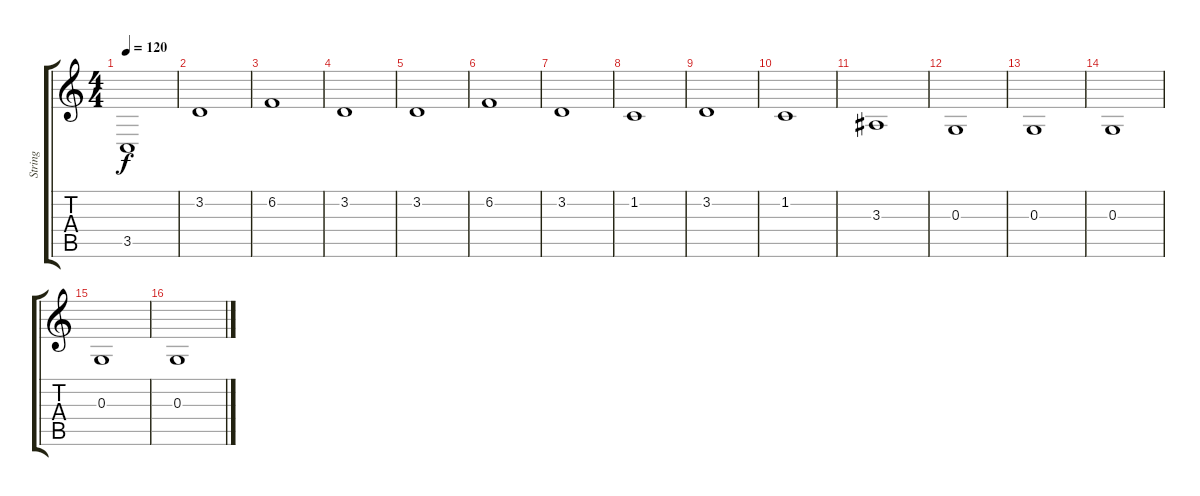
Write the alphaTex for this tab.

\track ("String" "String") {instrument stringensemble1}
\staff {score tabs}
\tuning (E4 B3 G3 D3 A2 E2) {hide}
\ts (4 4)
\tempo 120
\clef g2
\ks c
3.5.1{dy f} |
3.2.1 |
6.2.1 |
3.2.1 |
3.2.1 |
6.2.1 |
3.2.1 |
1.2.1 |
3.2.1 |
1.2.1 |
3.3.1 |
0.3.1 |
0.3.1 |
0.3.1 |
0.3.1 |
0.3.1
